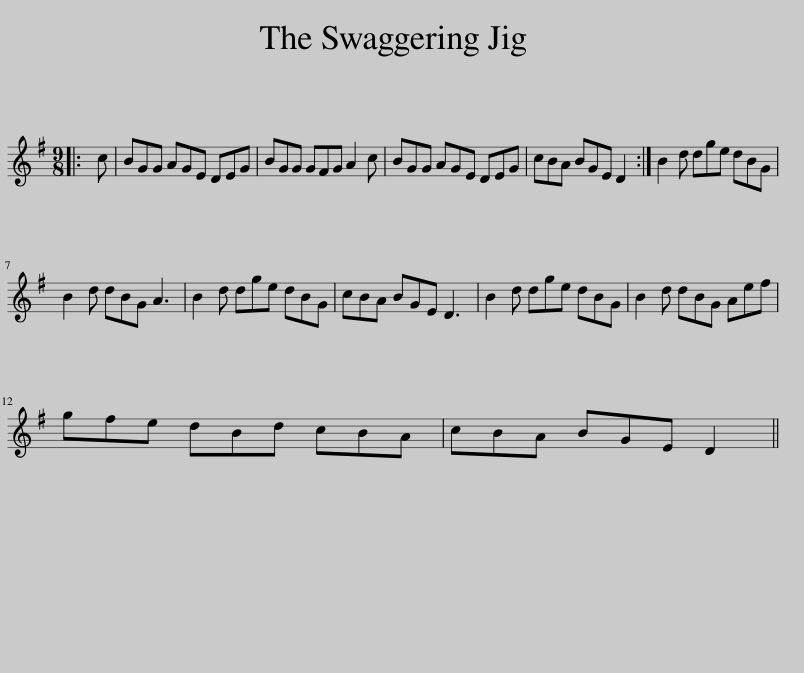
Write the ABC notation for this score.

X:1
L:1/8
M:9/8
I:linebreak $
K:G
V:1 treble
V:1
|: c | BGG AGE DEG | BGG GFG A2 c | BGG AGE DEG | cBA BGE D2 :| %5
 B2 d dge dBG |$ B2 d dBG A3 | B2 d dge dBG | cBA BGE D3 | B2 d dge dBG | %10
 B2 d dBG Aef |$ gfe dBd cBA | cBA BGE D2 || %13
